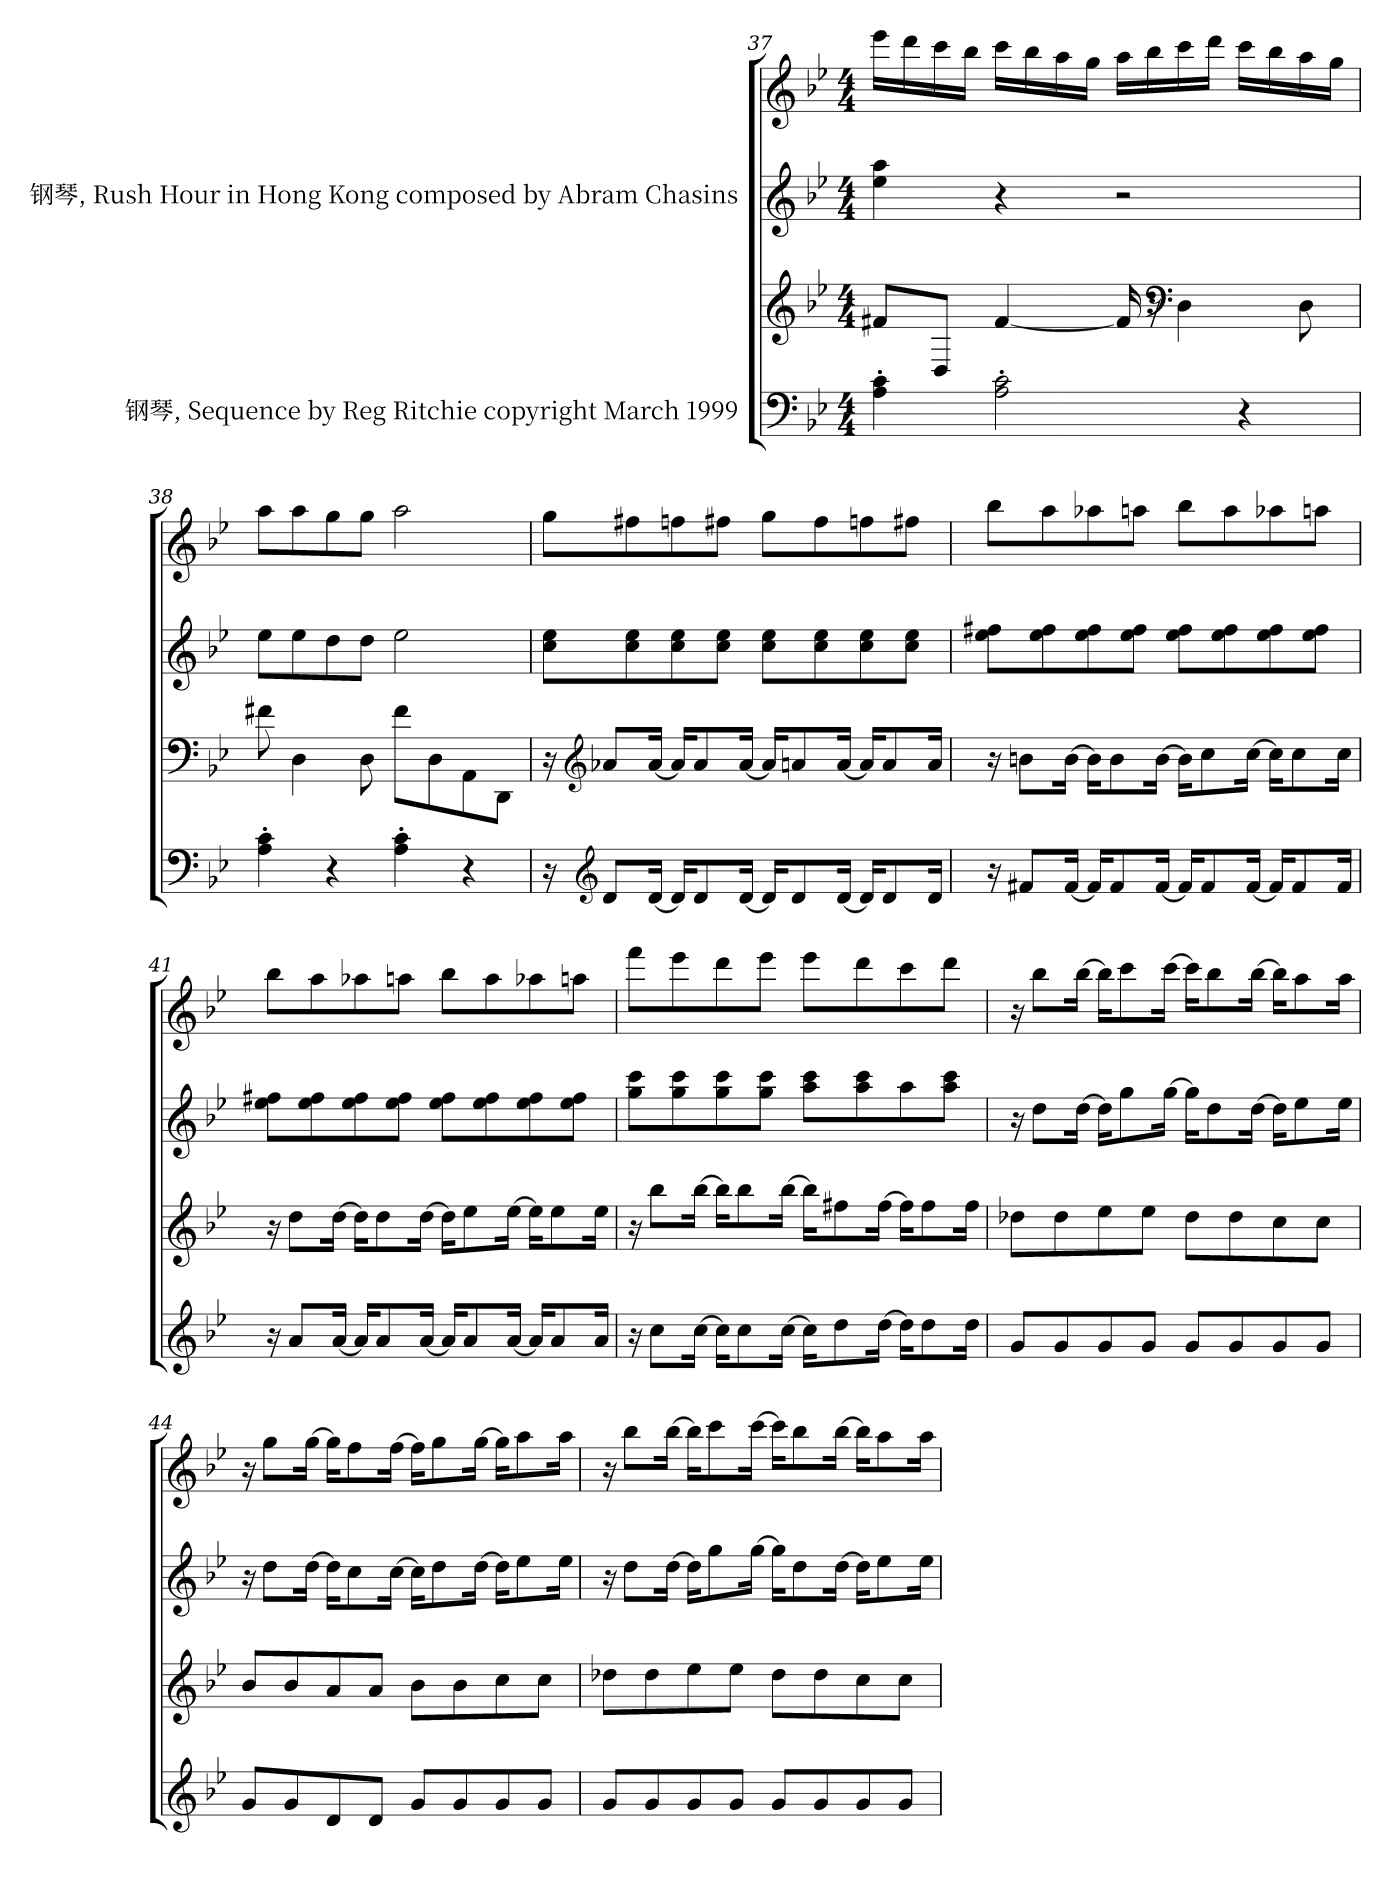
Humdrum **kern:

**kern	**kern	**kern	**kern
*part2	*part2	*part1	*part1
*staff4	*staff3	*staff2	*staff1
*I"钢琴, Sequence by Reg Ritchie copyright March 1999	*	*I"钢琴, Rush Hour in Hong Kong composed by Abram Chasins	*
!!LO:LB:g=z
*clefF4	*clefG2	*clefG2	*clefG2
*k[b-e-]	*k[b-e-]	*k[b-e-]	*k[b-e-]
*M4/4	*M4/4	*M4/4	*M4/4
=37	=37	=37	=37
4A\' 4c\'	8f#X/L	4ee-\ 4aa\	16eee-\LL
.	.	.	16ddd\
.	8D/J	.	16ccc\
.	.	.	16bb-\JJ
2A\' 2c\'	[4f#/	4r	16ccc\LL
.	.	.	16bb-\
.	.	.	16aa\
.	.	.	16gg\JJ
.	16f#/]	2r	16aa\LL
.	16r	.	16bb-\
*	*clefF4	*	*
.	4D\	.	16ccc\
.	.	.	16ddd\JJ
4r	.	.	16ccc\LL
.	.	.	16bb-\
.	8D\	.	16aa\
.	.	.	16gg\JJ
=38	=38	=38	=38
4A\' 4c\'	8f#X\	8ee-\L	8aa\L
.	4D\	8ee-\	8aa\
4r	.	8dd\	8gg\
.	8D\	8dd\J	8gg\J
4A\' 4c\'	8f#\L	2ee-\	2aa\
.	8D\	.	.
4r	8AA\	.	.
.	8DD\J	.	.
!!LO:PB:g=z
=39	=39	=39	=39
16r	16r	8cc\ 8ee-\L	8gg\L
*clefG2	*clefG2	*	*
8d/L	8a-X/L	.	.
.	.	8cc\ 8ee-\	8ff#X\
[16d/Jk	[16a-/Jk	.	.
16d/KL]	16a-/KL]	8cc\ 8ee-\	8ffn\
8d/	8a-/	.	.
.	.	8cc\ 8ee-\J	8ff#X\J
[16d/Jk	[16a-/Jk	.	.
16d/KL]	16a-/KL]	8cc\ 8ee-\L	8gg\L
8d/	8an/	.	.
.	.	8cc\ 8ee-\	8ff#\
[16d/Jk	[16a/Jk	.	.
16d/KL]	16a/KL]	8cc\ 8ee-\	8ffn\
8d/	8a/	.	.
.	.	8cc\ 8ee-\J	8ff#X\J
16d/Jk	16a/Jk	.	.
=40	=40	=40	=40
16r	16r	8ee-\ 8ff#X\L	8bb-\L
8f#X/L	8bn\L	.	.
.	.	8ee-\ 8ff#\	8aa\
[16f#/Jk	[16b\Jk	.	.
16f#/KL]	16b\KL]	8ee-\ 8ff#\	8aa-X\
8f#/	8b\	.	.
.	.	8ee-\ 8ff#\J	8aan\J
[16f#/Jk	[16b\Jk	.	.
16f#/KL]	16b\KL]	8ee-\ 8ff#\L	8bb-\L
8f#/	8cc\	.	.
.	.	8ee-\ 8ff#\	8aa\
[16f#/Jk	[16cc\Jk	.	.
16f#/KL]	16cc\KL]	8ee-\ 8ff#\	8aa-X\
8f#/	8cc\	.	.
.	.	8ee-\ 8ff#\J	8aan\J
16f#/Jk	16cc\Jk	.	.
!!LO:LB:g=z
=41	=41	=41	=41
16r	16r	8ee-\ 8ff#X\L	8bb-\L
8a/L	8dd\L	.	.
.	.	8ee-\ 8ff#\	8aa\
[16a/Jk	[16dd\Jk	.	.
16a/KL]	16dd\KL]	8ee-\ 8ff#\	8aa-X\
8a/	8dd\	.	.
.	.	8ee-\ 8ff#\J	8aan\J
[16a/Jk	[16dd\Jk	.	.
16a/KL]	16dd\KL]	8ee-\ 8ff#\L	8bb-\L
8a/	8ee-\	.	.
.	.	8ee-\ 8ff#\	8aa\
[16a/Jk	[16ee-\Jk	.	.
16a/KL]	16ee-\KL]	8ee-\ 8ff#\	8aa-X\
8a/	8ee-\	.	.
.	.	8ee-\ 8ff#\J	8aan\J
16a/Jk	16ee-\Jk	.	.
=42	=42	=42	=42
16r	16r	8gg\ 8ccc\L	8fff\L
8cc\L	8bb-\L	.	.
.	.	8gg\ 8ccc\	8eee-\
[16cc\Jk	[16bb-\Jk	.	.
16cc\KL]	16bb-\KL]	8gg\ 8ccc\	8ddd\
8cc\	8bb-\	.	.
.	.	8gg\ 8ccc\J	8eee-\J
[16cc\Jk	[16bb-\Jk	.	.
16cc\KL]	16bb-\KL]	8aa\ 8ccc\L	8eee-\L
8dd\	8ff#X\	.	.
.	.	8aa\ 8ccc\	8ddd\
[16dd\Jk	[16ff#\Jk	.	.
16dd\KL]	16ff#\KL]	8aa\	8ccc\
8dd\	8ff#\	.	.
.	.	8aa\ 8ccc\J	8ddd\J
16dd\Jk	16ff#\Jk	.	.
!!LO:LB:g=z
=43	=43	=43	=43
8g/L	8dd-X\L	16r	16r
.	.	8dd\L	8bb-\L
8g/	8dd-\	.	.
.	.	[16dd\Jk	[16bb-\Jk
8g/	8ee-\	16dd\KL]	16bb-\KL]
.	.	8gg\	8ccc\
8g/J	8ee-\J	.	.
.	.	[16gg\Jk	[16ccc\Jk
8g/L	8dd-\L	16gg\KL]	16ccc\KL]
.	.	8dd\	8bb-\
8g/	8dd-\	.	.
.	.	[16dd\Jk	[16bb-\Jk
8g/	8cc\	16dd\KL]	16bb-\KL]
.	.	8ee-\	8aa\
8g/J	8cc\J	.	.
.	.	16ee-\Jk	16aa\Jk
=44	=44	=44	=44
8g/L	8b-/L	16r	16r
.	.	8dd\L	8gg\L
8g/	8b-/	.	.
.	.	[16dd\Jk	[16gg\Jk
8d/	8a/	16dd\KL]	16gg\KL]
.	.	8cc\	8ff\
8d/J	8a/J	.	.
.	.	[16cc\Jk	[16ff\Jk
8g/L	8b-\L	16cc\KL]	16ff\KL]
.	.	8dd\	8gg\
8g/	8b-\	.	.
.	.	[16dd\Jk	[16gg\Jk
8g/	8cc\	16dd\KL]	16gg\KL]
.	.	8ee-\	8aa\
8g/J	8cc\J	.	.
.	.	16ee-\Jk	16aa\Jk
=45	=45	=45	=45
8g/L	8dd-X\L	16r	16r
.	.	8dd\L	8bb-\L
8g/	8dd-\	.	.
.	.	[16dd\Jk	[16bb-\Jk
8g/	8ee-\	16dd\KL]	16bb-\KL]
.	.	8gg\	8ccc\
8g/J	8ee-\J	.	.
.	.	[16gg\Jk	[16ccc\Jk
8g/L	8dd-\L	16gg\KL]	16ccc\KL]
.	.	8dd\	8bb-\
8g/	8dd-\	.	.
.	.	[16dd\Jk	[16bb-\Jk
8g/	8cc\	16dd\KL]	16bb-\KL]
.	.	8ee-\	8aa\
8g/J	8cc\J	.	.
.	.	16ee-\Jk	16aa\Jk
=	=	=	=
*-	*-	*-	*-
